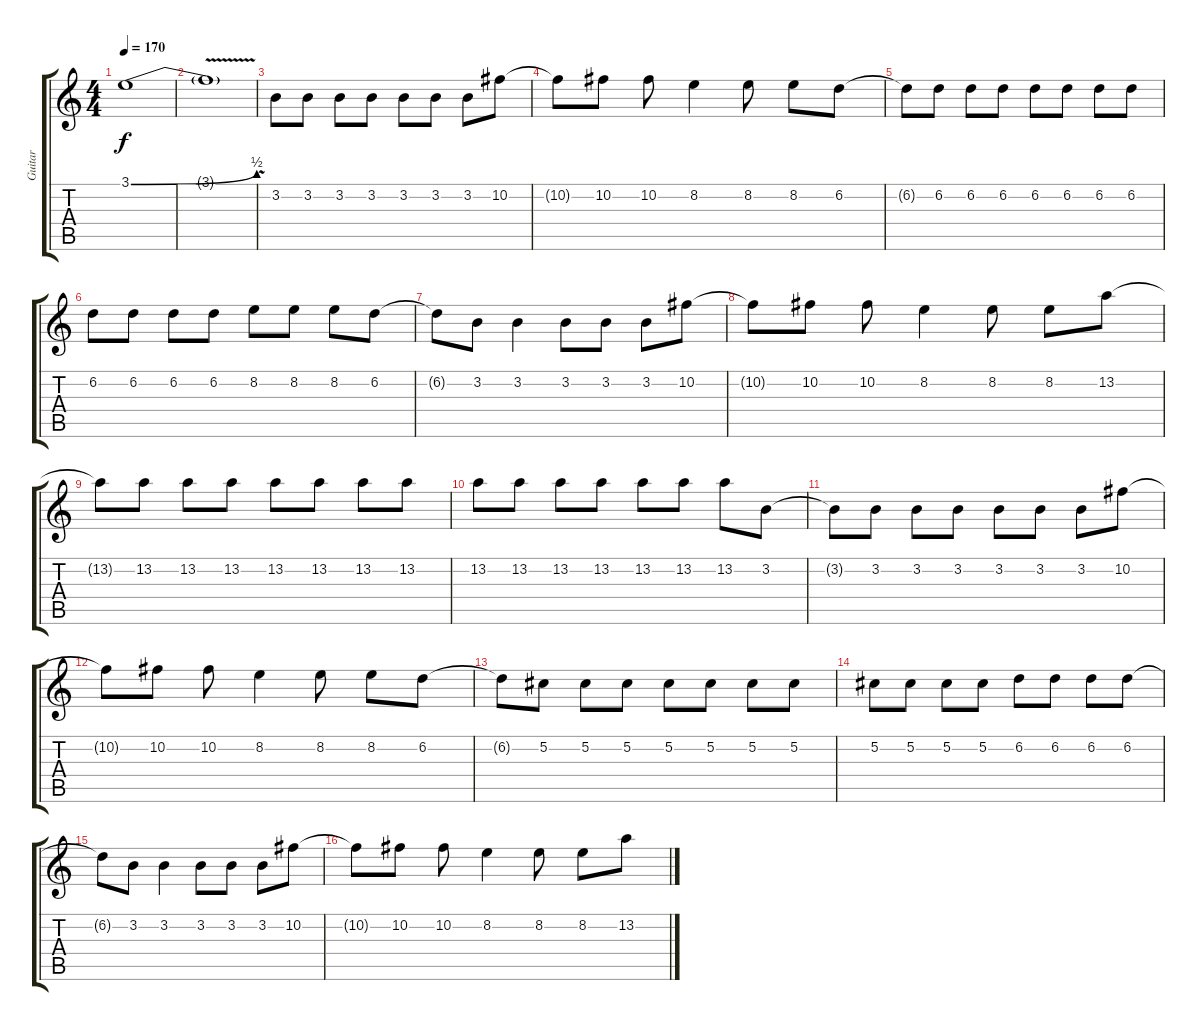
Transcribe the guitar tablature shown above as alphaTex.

\track ("Guitar" "Guitar") {instrument distortionguitar}
\staff {score tabs}
\tuning (Db4 Ab3 E3 B2 Gb2 B1) {hide}
\ts (4 4)
\tempo 170
\clef g2
\ks c
3.1{be (bend 0 0 60 2)}.1{dy f} |
3.1{v t}.1 |
3.2.8{volume 11} 3.2.8 3.2.8 3.2.8 3.2.8 3.2.8 3.2.8 10.2.8 |
10.2{t}.8 10.2.8 10.2.8 8.2.4 8.2.8 8.2.8 6.2.8 |
6.2{t}.8 6.2.8 6.2.8 6.2.8 6.2.8 6.2.8 6.2.8 6.2.8 |
6.2.8 6.2.8 6.2.8 6.2.8 8.2.8 8.2.8 8.2.8 6.2.8 |
6.2{t}.8 3.2.8 3.2.4 3.2.8 3.2.8 3.2.8 10.2.8 |
10.2{t}.8 10.2.8 10.2.8 8.2.4 8.2.8 8.2.8 13.2.8 |
13.2{t}.8 13.2.8 13.2.8 13.2.8 13.2.8 13.2.8 13.2.8 13.2.8 |
13.2.8 13.2.8 13.2.8 13.2.8 13.2.8 13.2.8 13.2.8 3.2.8 |
3.2{t}.8 3.2.8 3.2.8 3.2.8 3.2.8 3.2.8 3.2.8 10.2.8 |
10.2{t}.8 10.2.8 10.2.8 8.2.4 8.2.8 8.2.8 6.2.8 |
6.2{t}.8 5.2.8 5.2.8 5.2.8 5.2.8 5.2.8 5.2.8 5.2.8 |
5.2.8 5.2.8 5.2.8 5.2.8 6.2.8 6.2.8 6.2.8 6.2.8 |
6.2{t}.8 3.2.8 3.2.4 3.2.8 3.2.8 3.2.8 10.2.8 |
10.2{t}.8 10.2.8 10.2.8 8.2.4 8.2.8 8.2.8 13.2.8
